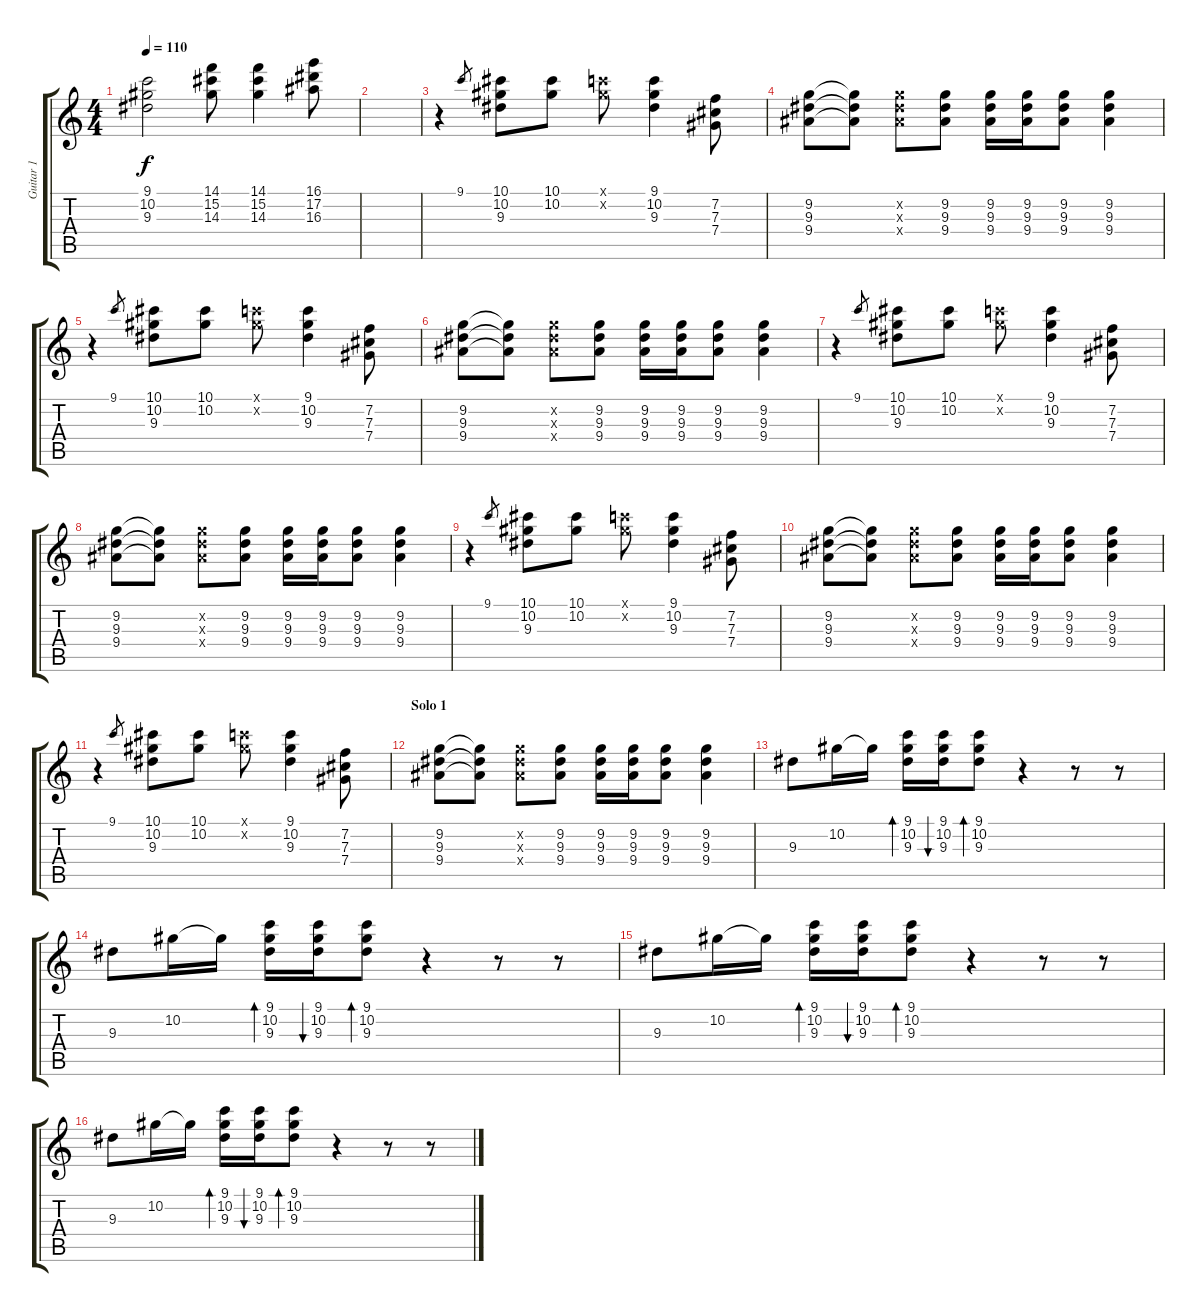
\track ("Guitar 1" "Guitar 1") {instrument electricguitarjazz}
\staff {score tabs}
\tuning (Eb4 Bb3 Gb3 Db3 Ab2 Eb2) {hide}
\ts (4 4)
\tempo 110
\clef g2
\ks c
(9.1 10.2 9.3).2{dy f} (14.1 15.2 14.3).8 (14.1 15.2 14.3).4 (16.1 17.2 16.3).8 |
|
r.4 9.1.8{gr} (10.1 10.2 9.3).8 (10.1 10.2).8 (9.1{x} 10.2{x}).8 (9.1 10.2 9.3).4 (7.2 7.3 7.4).8 |
(9.2 9.3 9.4).8 (9.2{t} 9.3{t} 9.4{t}).8 (9.2{x} 9.3{x} 9.4{x}).8 (9.2 9.3 9.4).8 (9.2 9.3 9.4).16 (9.2 9.3 9.4).16 (9.2 9.3 9.4).8 (9.2 9.3 9.4).4 |
r.4 9.1.8{gr} (10.1 10.2 9.3).8 (10.1 10.2).8 (9.1{x} 10.2{x}).8 (9.1 10.2 9.3).4 (7.2 7.3 7.4).8 |
(9.2 9.3 9.4).8 (9.2{t} 9.3{t} 9.4{t}).8 (9.2{x} 9.3{x} 9.4{x}).8 (9.2 9.3 9.4).8 (9.2 9.3 9.4).16 (9.2 9.3 9.4).16 (9.2 9.3 9.4).8 (9.2 9.3 9.4).4 |
r.4 9.1.8{gr} (10.1 10.2 9.3).8 (10.1 10.2).8 (9.1{x} 10.2{x}).8 (9.1 10.2 9.3).4 (7.2 7.3 7.4).8 |
(9.2 9.3 9.4).8 (9.2{t} 9.3{t} 9.4{t}).8 (9.2{x} 9.3{x} 9.4{x}).8 (9.2 9.3 9.4).8 (9.2 9.3 9.4).16 (9.2 9.3 9.4).16 (9.2 9.3 9.4).8 (9.2 9.3 9.4).4 |
r.4 9.1.8{gr} (10.1 10.2 9.3).8 (10.1 10.2).8 (9.1{x} 10.2{x}).8 (9.1 10.2 9.3).4 (7.2 7.3 7.4).8 |
(9.2 9.3 9.4).8 (9.2{t} 9.3{t} 9.4{t}).8 (9.2{x} 9.3{x} 9.4{x}).8 (9.2 9.3 9.4).8 (9.2 9.3 9.4).16 (9.2 9.3 9.4).16 (9.2 9.3 9.4).8 (9.2 9.3 9.4).4 |
r.4 9.1.8{gr} (10.1 10.2 9.3).8 (10.1 10.2).8 (9.1{x} 10.2{x}).8 (9.1 10.2 9.3).4 (7.2 7.3 7.4).8 |
\section ("" "Solo 1")
(9.2 9.3 9.4).8 (9.2{t} 9.3{t} 9.4{t}).8 (9.2{x} 9.3{x} 9.4{x}).8 (9.2 9.3 9.4).8 (9.2 9.3 9.4).16 (9.2 9.3 9.4).16 (9.2 9.3 9.4).8 (9.2 9.3 9.4).4 |
9.3.8 10.2.16 10.2{t}.16 (9.1 10.2 9.3).16{bd 240} (9.1 10.2 9.3).16{bu 240} (9.1 10.2 9.3).8{bd 480} r.4 r.8 r.8 |
9.3.8 10.2.16 10.2{t}.16 (9.1 10.2 9.3).16{bd 240} (9.1 10.2 9.3).16{bu 240} (9.1 10.2 9.3).8{bd 480} r.4 r.8 r.8 |
9.3.8 10.2.16 10.2{t}.16 (9.1 10.2 9.3).16{bd 240} (9.1 10.2 9.3).16{bu 240} (9.1 10.2 9.3).8{bd 480} r.4 r.8 r.8 |
9.3.8 10.2.16 10.2{t}.16 (9.1 10.2 9.3).16{bd 240} (9.1 10.2 9.3).16{bu 240} (9.1 10.2 9.3).8{bd 480} r.4 r.8 r.8
